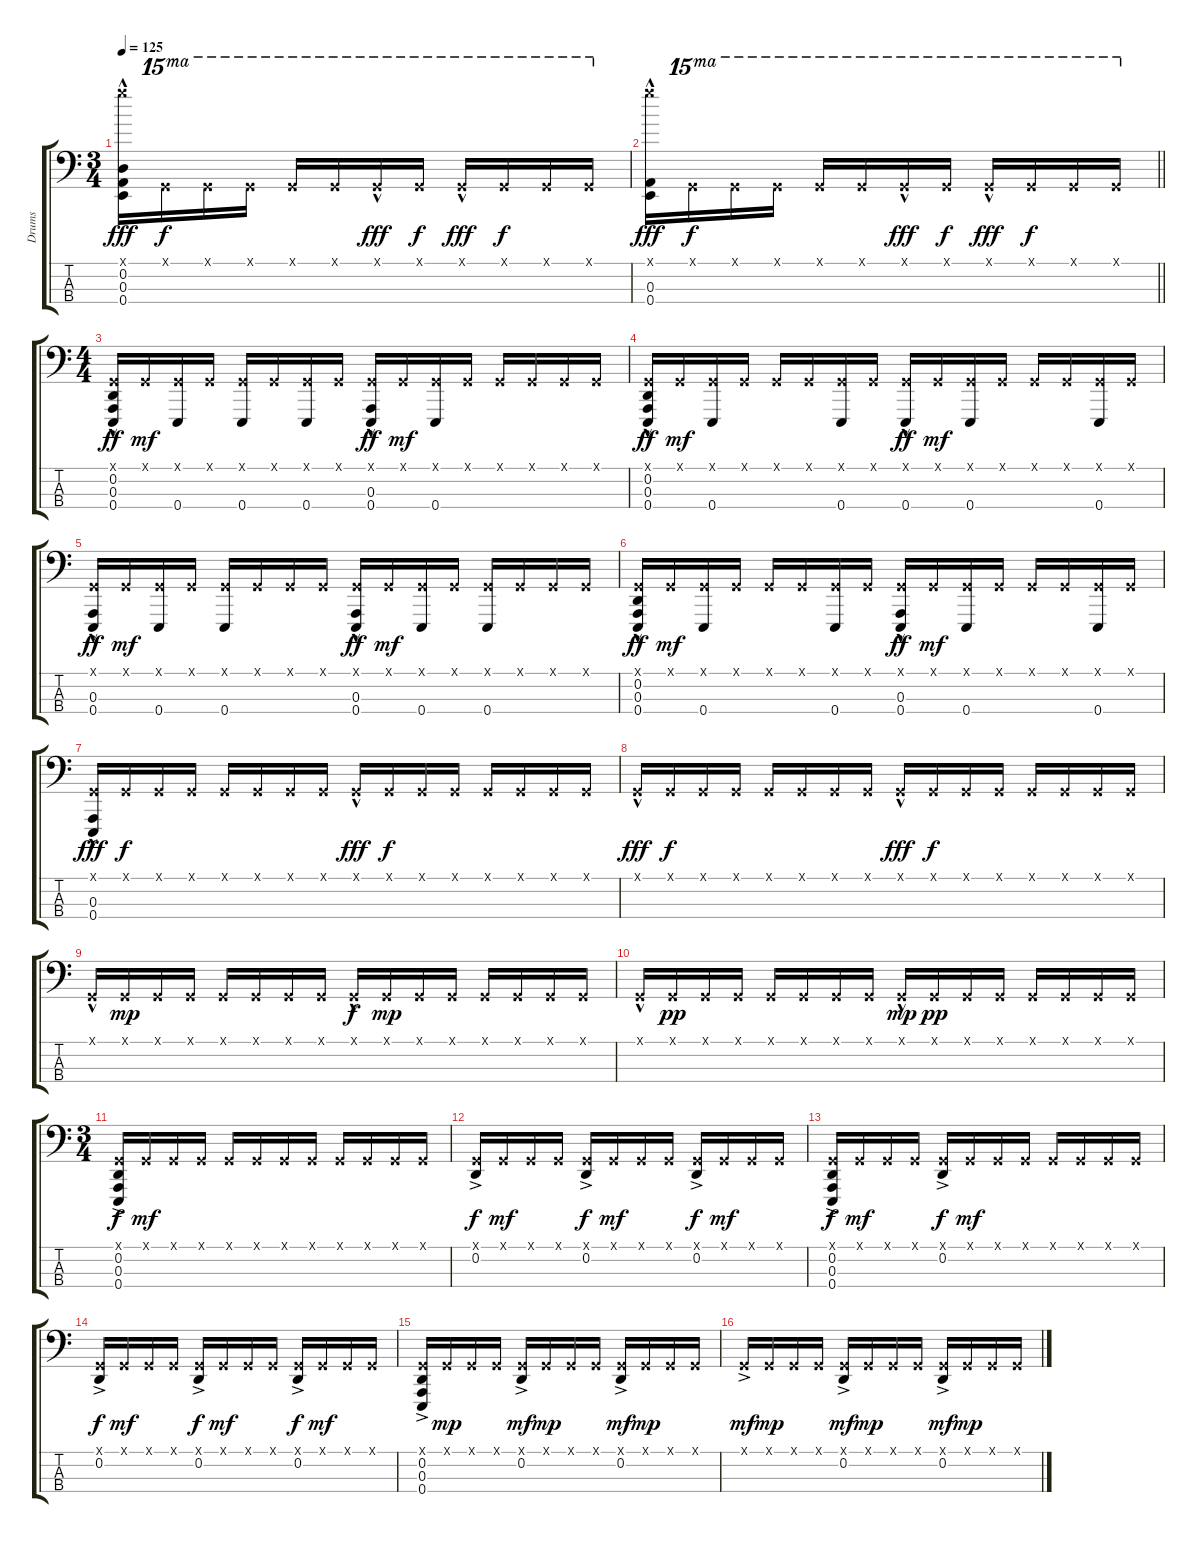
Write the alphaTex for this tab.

\track ("Drums" "Drums") {instrument taikodrum}
\staff {score tabs}
\tuning (G2 D2 A1 E1) {hide}
\ts (3 4)
\tempo 125
\clef f4
\ks c
(24.1{hac x} 0.2{hac} 0.3{hac} 0.4{hac}).16{ot 8vb dy fff} 24.1{x}.16{ot 15ma dy f} 24.1{x}.16{ot 15ma} 24.1{x}.16{ot 15ma} 24.1{x}.16{ot 15ma} 24.1{x}.16{ot 15ma} 24.1{hac x}.16{ot 15ma dy fff} 24.1{x}.16{ot 15ma dy f} 24.1{hac x}.16{ot 15ma dy fff} 24.1{x}.16{ot 15ma dy f} 24.1{x}.16{ot 15ma} 24.1{x}.16{ot 15ma} |
\barLineRight lightlight
(24.1{hac x} 0.3{hac} 0.4{hac}).16{ot 8vb dy fff} 24.1{x}.16{ot 15ma dy f} 24.1{x}.16{ot 15ma} 24.1{x}.16{ot 15ma} 24.1{x}.16{ot 15ma} 24.1{x}.16{ot 15ma} 24.1{hac x}.16{ot 15ma dy fff} 24.1{x}.16{ot 15ma dy f} 24.1{hac x}.16{ot 15ma dy fff} 24.1{x}.16{ot 15ma dy f} 24.1{x}.16{ot 15ma} 24.1{x}.16{ot 15ma} |
\ts (4 4)
(0.1{hac x} 0.2{hac} 0.3{hac} 0.4{hac}).16{dy ff} 0.1{x}.16{dy mf} (0.1{x} 0.4).16 0.1{x}.16 (0.1{x} 0.4).16 0.1{x}.16 (0.1{x} 0.4).16 0.1{x}.16 (0.1{hac x} 0.3{hac} 0.4{hac}).16{dy ff} 0.1{x}.16{dy mf} (0.1{x} 0.4).16 0.1{x}.16 0.1{x}.16 0.1{x}.16 0.1{x}.16 0.1{x}.16 |
(0.1{hac x} 0.2{hac} 0.3{hac} 0.4{hac}).16{dy ff} 0.1{x}.16{dy mf} (0.1{x} 0.4).16 0.1{x}.16 0.1{x}.16 0.1{x}.16 (0.1{x} 0.4).16 0.1{x}.16 (0.1{hac x} 0.4{hac}).16{dy ff} 0.1{x}.16{dy mf} (0.1{x} 0.4).16 0.1{x}.16 0.1{x}.16 0.1{x}.16 (0.1{x} 0.4).16 0.1{x}.16 |
(0.1{hac x} 0.3{hac} 0.4{hac}).16{dy ff} 0.1{x}.16{dy mf} (0.1{x} 0.4).16 0.1{x}.16 (0.1{x} 0.4).16 0.1{x}.16 0.1{x}.16 0.1{x}.16 (0.1{hac x} 0.3{hac} 0.4{hac}).16{dy ff} 0.1{x}.16{dy mf} (0.1{x} 0.4).16 0.1{x}.16 (0.1{x} 0.4).16 0.1{x}.16 0.1{x}.16 0.1{x}.16 |
(0.1{hac x} 0.2{hac} 0.3{hac} 0.4{hac}).16{dy ff} 0.1{x}.16{dy mf} (0.1{x} 0.4).16 0.1{x}.16 0.1{x}.16 0.1{x}.16 (0.1{x} 0.4).16 0.1{x}.16 (0.1{hac x} 0.3{hac} 0.4{hac}).16{dy ff} 0.1{x}.16{dy mf} (0.1{x} 0.4).16 0.1{x}.16 0.1{x}.16 0.1{x}.16 (0.1{x} 0.4).16 0.1{x}.16 |
(0.1{hac x} 0.3{hac} 0.4{hac}).16{dy fff} 0.1{x}.16{dy f} 0.1{x}.16 0.1{x}.16 0.1{x}.16 0.1{x}.16 0.1{x}.16 0.1{x}.16 0.1{hac x}.16{dy fff} 0.1{x}.16{dy f} 0.1{x}.16 0.1{x}.16 0.1{x}.16 0.1{x}.16 0.1{x}.16 0.1{x}.16 |
0.1{hac x}.16{dy fff} 0.1{x}.16{dy f} 0.1{x}.16 0.1{x}.16 0.1{x}.16 0.1{x}.16 0.1{x}.16 0.1{x}.16 0.1{hac x}.16{dy fff} 0.1{x}.16{dy f} 0.1{x}.16 0.1{x}.16 0.1{x}.16 0.1{x}.16 0.1{x}.16 0.1{x}.16 |
0.1{hac x}.16 0.1{x}.16{dy mp} 0.1{x}.16 0.1{x}.16 0.1{x}.16 0.1{x}.16 0.1{x}.16 0.1{x}.16 0.1{hac x}.16{dy f} 0.1{x}.16{dy mp} 0.1{x}.16 0.1{x}.16 0.1{x}.16 0.1{x}.16 0.1{x}.16 0.1{x}.16 |
0.1{hac x}.16 0.1{x}.16{dy pp} 0.1{x}.16 0.1{x}.16 0.1{x}.16 0.1{x}.16 0.1{x}.16 0.1{x}.16 0.1{hac x}.16{dy mp} 0.1{x}.16{dy pp} 0.1{x}.16 0.1{x}.16 0.1{x}.16 0.1{x}.16 0.1{x}.16 0.1{x}.16 |
\ts (3 4)
(0.1{ac x} 0.2{ac} 0.3{ac} 0.4{ac}).16{dy f} 0.1{x}.16{dy mf} 0.1{x}.16 0.1{x}.16 0.1{x}.16 0.1{x}.16 0.1{x}.16 0.1{x}.16 0.1{x}.16 0.1{x}.16 0.1{x}.16 0.1{x}.16 |
(0.1{ac x} 0.2{ac}).16{dy f} 0.1{x}.16{dy mf} 0.1{x}.16 0.1{x}.16 (0.1{ac x} 0.2{ac}).16{dy f} 0.1{x}.16{dy mf} 0.1{x}.16 0.1{x}.16 (0.1{ac x} 0.2{ac}).16{dy f} 0.1{x}.16{dy mf} 0.1{x}.16 0.1{x}.16 |
(0.1{ac x} 0.2{ac} 0.3{ac} 0.4{ac}).16{dy f} 0.1{x}.16{dy mf} 0.1{x}.16 0.1{x}.16 (0.1{ac x} 0.2{ac}).16{dy f} 0.1{x}.16{dy mf} 0.1{x}.16 0.1{x}.16 0.1{x}.16 0.1{x}.16 0.1{x}.16 0.1{x}.16 |
(0.1{ac x} 0.2{ac}).16{dy f} 0.1{x}.16{dy mf} 0.1{x}.16 0.1{x}.16 (0.1{ac x} 0.2{ac}).16{dy f} 0.1{x}.16{dy mf} 0.1{x}.16 0.1{x}.16 (0.1{ac x} 0.2{ac}).16{dy f} 0.1{x}.16{dy mf} 0.1{x}.16 0.1{x}.16 |
(0.1{ac x} 0.2{ac} 0.3{ac} 0.4{ac}).16 0.1{x}.16{dy mp} 0.1{x}.16 0.1{x}.16 (0.1{ac x} 0.2{ac}).16{dy mf} 0.1{x}.16{dy mp} 0.1{x}.16 0.1{x}.16 (0.1{ac x} 0.2{ac}).16{dy mf} 0.1{x}.16{dy mp} 0.1{x}.16 0.1{x}.16 |
0.1{ac x}.16{dy mf} 0.1{x}.16{dy mp} 0.1{x}.16 0.1{x}.16 (0.1{ac x} 0.2{ac}).16{dy mf} 0.1{x}.16{dy mp} 0.1{x}.16 0.1{x}.16 (0.1{ac x} 0.2{ac}).16{dy mf} 0.1{x}.16{dy mp} 0.1{x}.16 0.1{x}.16
